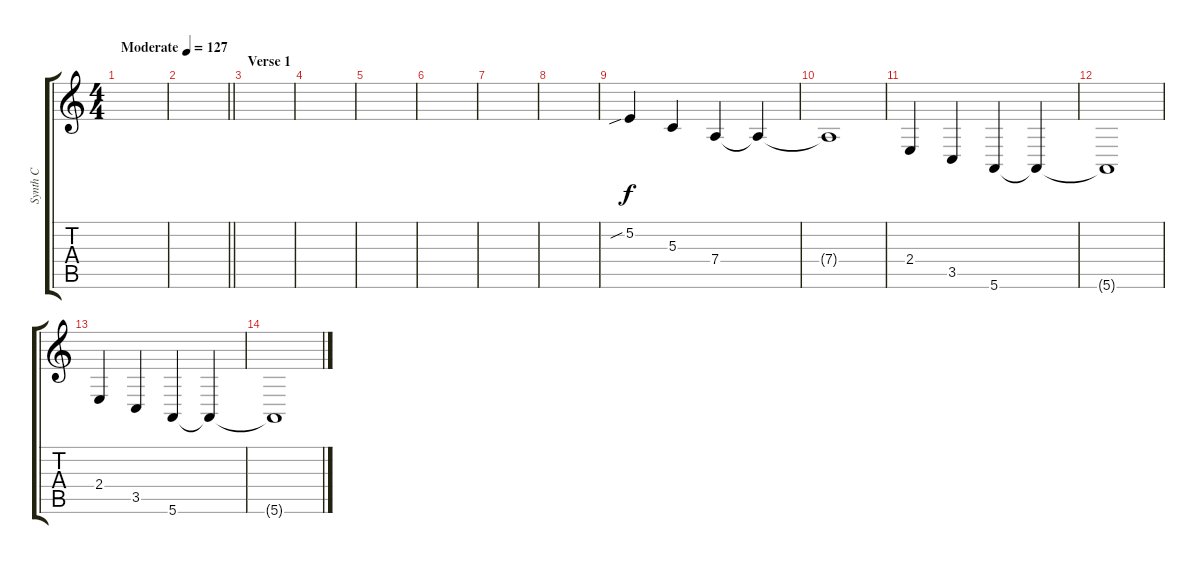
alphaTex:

\track ("Synth C" "Synth C") {instrument synthbrass1}
\staff {score tabs}
\tuning (E4 B3 G3 D3 A2 E2) {hide}
\ts (4 4)
\tempo (127 "Moderate")
\clef g2
\ks c
|
\barLineRight lightlight
|
\section ("" "Verse 1")
|
|
|
|
|
|
5.2{sib}.4 5.3.4 7.4.4 7.4{t}.4 |
7.4{t}.1 |
2.4.4 3.5.4 5.6.4 5.6{t}.4 |
5.6{t}.1 |
2.4.4 3.5.4 5.6.4 5.6{t}.4 |
5.6{t}.1
